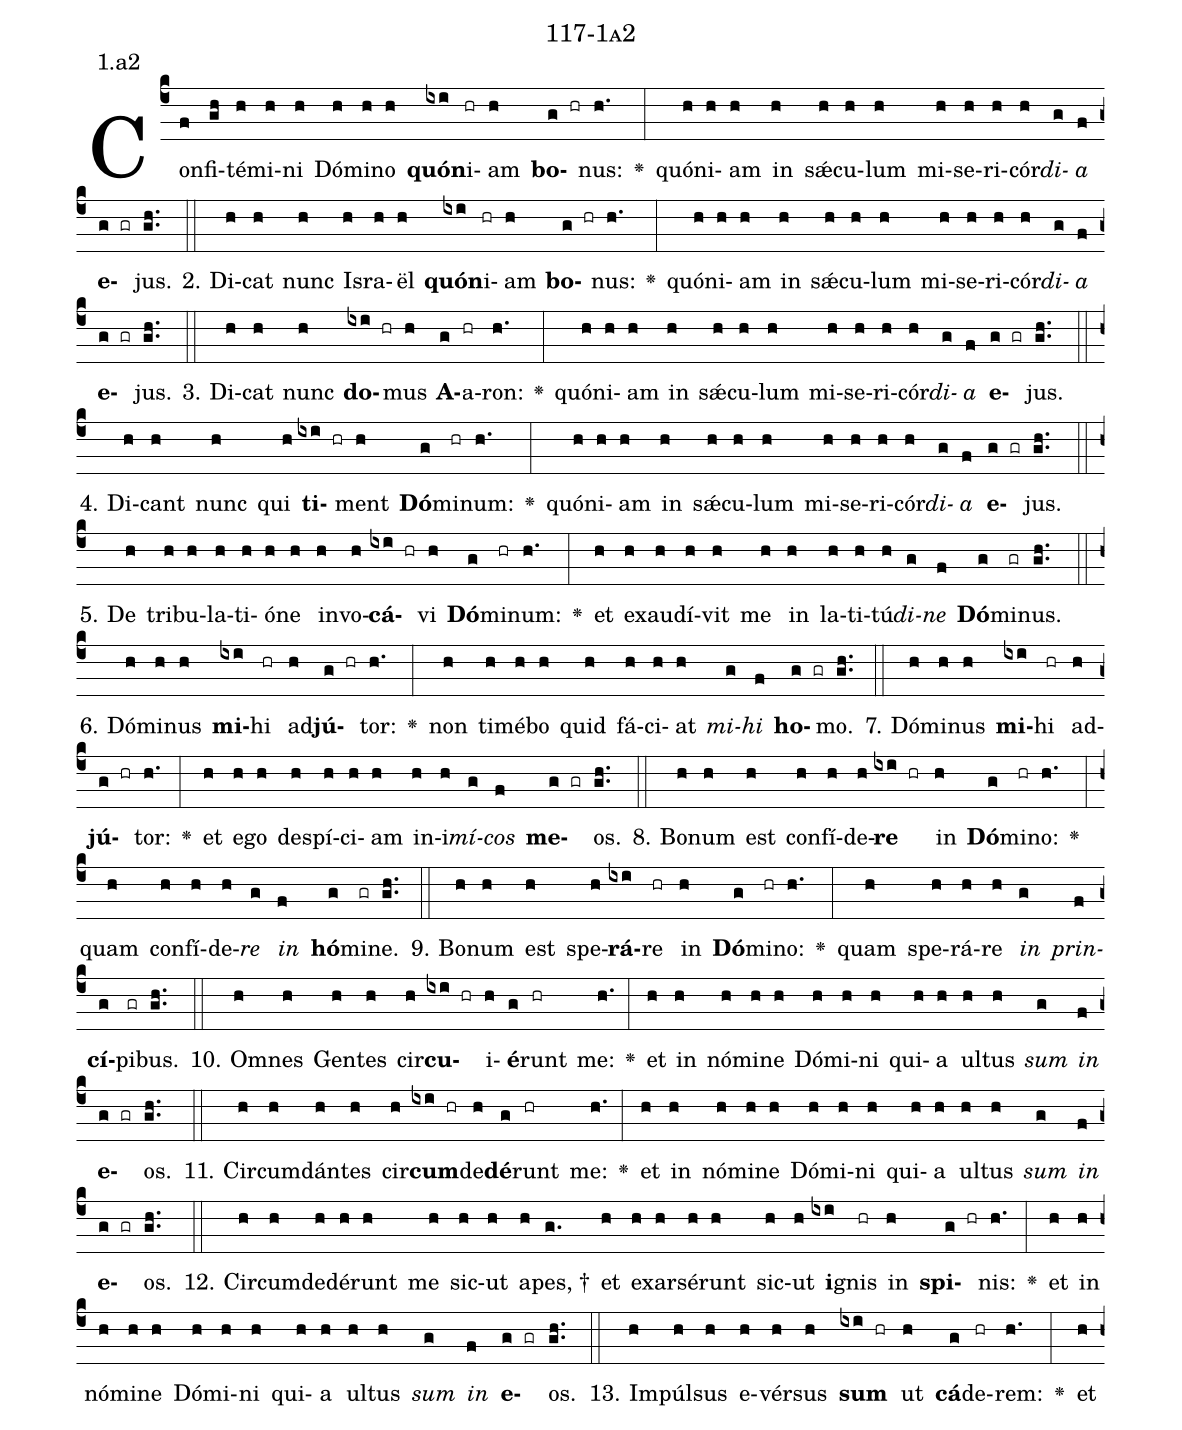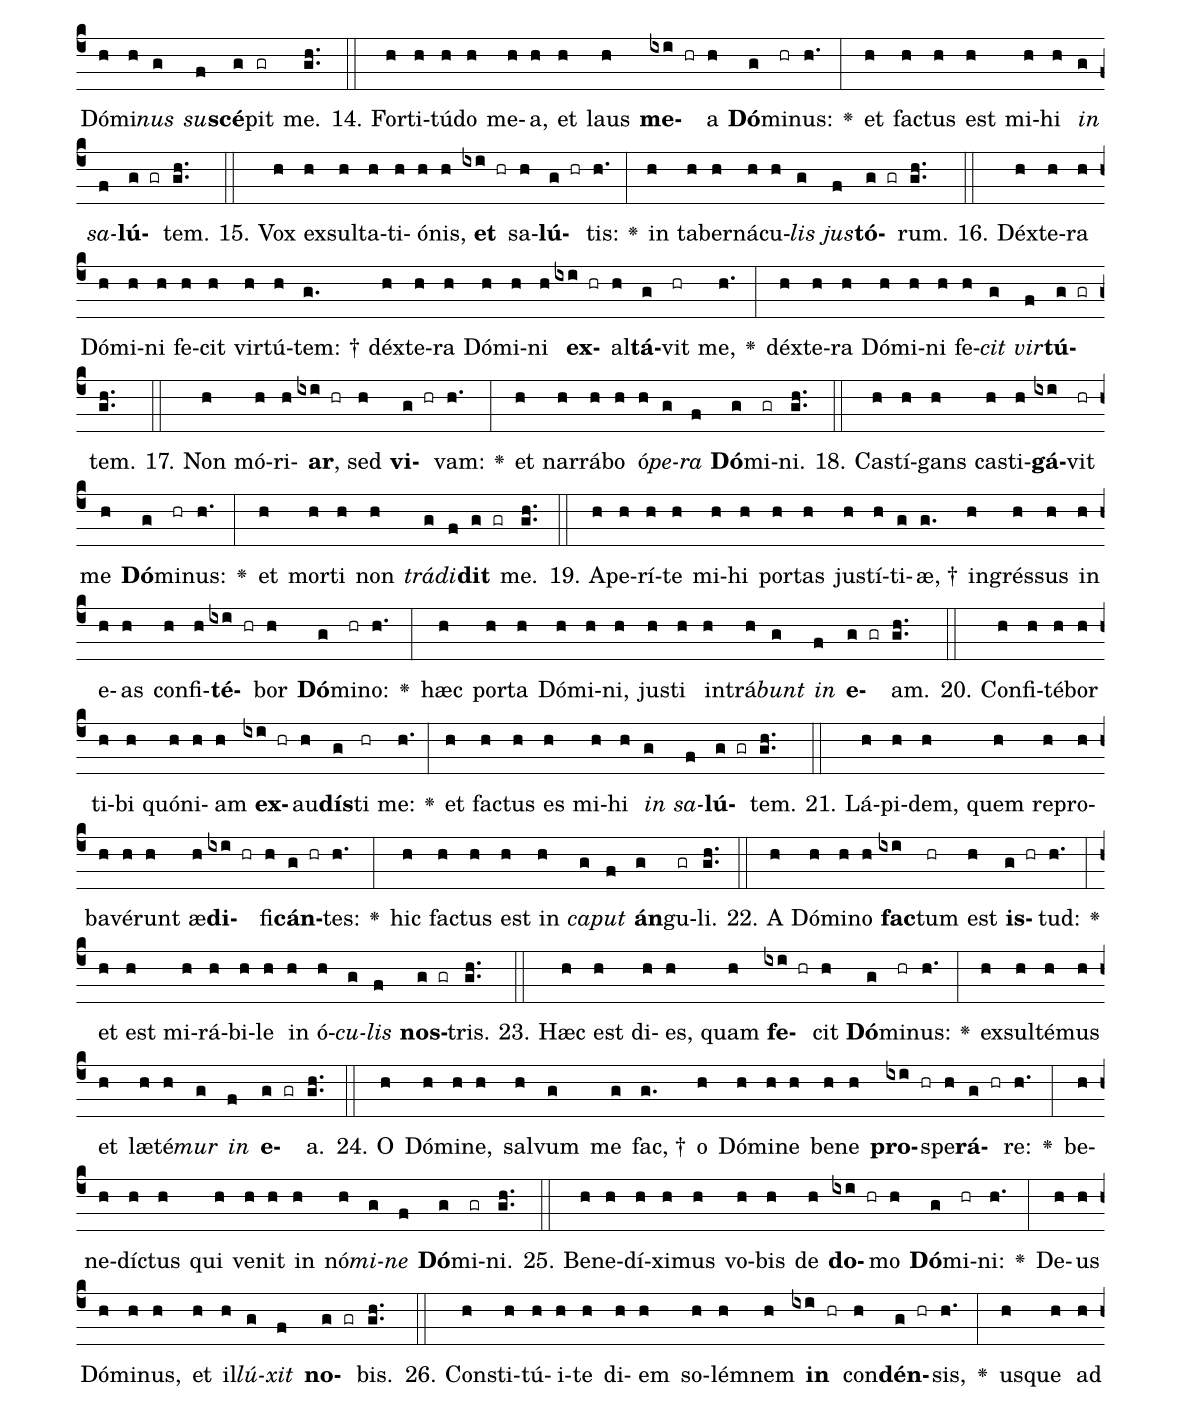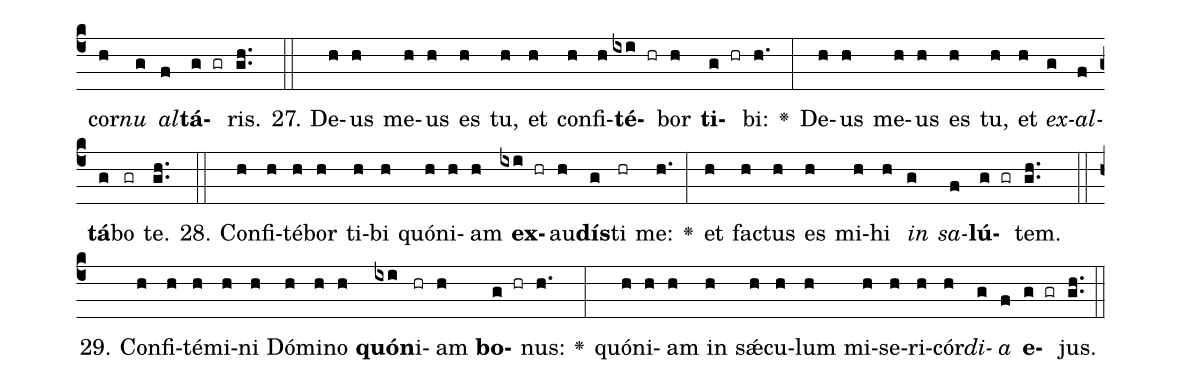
name: 117-1a2;
annotation: 1.a2;
%%
(c4)Con(f)fi(gh)té(h)mi(h)ni(h) Dó(h)mi(h)no(h) <b>quón</b>(ixi)i(hr)am(h) <b>bo</b>(g hr)nus:(h.) <v>\greheightstar</v>(:) quón(h)i(h)am(h) in(h) sǽ(h)cu(h)lum(h) mi(h)se(h)ri(h)cór(h)<i>di</i>(g)<i>a</i>(f) <b>e</b>(g gr)jus.(gh..) (::)
2. Di(h)cat(h) nunc(h) Is(h)ra(h)ël(h) <b>quón</b>(ixi)i(hr)am(h) <b>bo</b>(g hr)nus:(h.) <v>\greheightstar</v>(:) quón(h)i(h)am(h) in(h) sǽ(h)cu(h)lum(h) mi(h)se(h)ri(h)cór(h)<i>di</i>(g)<i>a</i>(f) <b>e</b>(g gr)jus.(gh..) (::)
3. Di(h)cat(h) nunc(h) <b>do</b>(ixi hr)mus(h) <b>A</b>(g)a(hr)ron:(h.) <v>\greheightstar</v>(:) quón(h)i(h)am(h) in(h) sǽ(h)cu(h)lum(h) mi(h)se(h)ri(h)cór(h)<i>di</i>(g)<i>a</i>(f) <b>e</b>(g gr)jus.(gh..) (::)
4. Di(h)cant(h) nunc(h) qui(h) <b>ti</b>(ixi hr)ment(h) <b>Dó</b>(g)mi(hr)num:(h.) <v>\greheightstar</v>(:) quón(h)i(h)am(h) in(h) sǽ(h)cu(h)lum(h) mi(h)se(h)ri(h)cór(h)<i>di</i>(g)<i>a</i>(f) <b>e</b>(g gr)jus.(gh..) (::)
5. De(h) tri(h)bu(h)la(h)ti(h)ó(h)ne(h) in(h)vo(h)<b>cá</b>(ixi hr)vi(h) <b>Dó</b>(g)mi(hr)num:(h.) <v>\greheightstar</v>(:) et(h) ex(h)au(h)dí(h)vit(h) me(h) in(h) la(h)ti(h)tú(h)<i>di</i>(g)<i>ne</i>(f) <b>Dó</b>(g)mi(gr)nus.(gh..) (::)
6. Dó(h)mi(h)nus(h) <b>mi</b>(ixi)hi(hr) ad(h)<b>jú</b>(g hr)tor:(h.) <v>\greheightstar</v>(:) non(h) ti(h)mé(h)bo(h) quid(h) fá(h)ci(h)at(h) <i>mi</i>(g)<i>hi</i>(f) <b>ho</b>(g gr)mo.(gh..) (::)
7. Dó(h)mi(h)nus(h) <b>mi</b>(ixi)hi(hr) ad(h)<b>jú</b>(g hr)tor:(h.) <v>\greheightstar</v>(:) et(h) e(h)go(h) de(h)spí(h)ci(h)am(h) in(h)i(h)<i>mí</i>(g)<i>cos</i>(f) <b>me</b>(g gr)os.(gh..) (::)
8. Bo(h)num(h) est(h) con(h)fí(h)de(h)<b>re</b>(ixi hr) in(h) <b>Dó</b>(g)mi(hr)no:(h.) <v>\greheightstar</v>(:) quam(h) con(h)fí(h)de(h)<i>re</i>(g) <i>in</i>(f) <b>hó</b>(g)mi(gr)ne.(gh..) (::)
9. Bo(h)num(h) est(h) spe(h)<b>rá</b>(ixi)re(hr) in(h) <b>Dó</b>(g)mi(hr)no:(h.) <v>\greheightstar</v>(:) quam(h) spe(h)rá(h)re(h) <i>in</i>(g) <i>prin</i>(f)<b>cí</b>(g)pi(gr)bus.(gh..) (::)
10. Om(h)nes(h) Gen(h)tes(h) cir(h)<b>cu</b>(ixi hr)i(h)<b>é</b>(g)runt(hr) me:(h.) <v>\greheightstar</v>(:) et(h) in(h) nó(h)mi(h)ne(h) Dó(h)mi(h)ni(h) qui(h)a(h) ul(h)tus(h) <i>sum</i>(g) <i>in</i>(f) <b>e</b>(g gr)os.(gh..) (::)
11. Cir(h)cum(h)dán(h)tes(h) cir(h)<b>cum</b>(ixi hr)de(h)<b>dé</b>(g)runt(hr) me:(h.) <v>\greheightstar</v>(:) et(h) in(h) nó(h)mi(h)ne(h) Dó(h)mi(h)ni(h) qui(h)a(h) ul(h)tus(h) <i>sum</i>(g) <i>in</i>(f) <b>e</b>(g gr)os.(gh..) (::)
12. Cir(h)cum(h)de(h)dé(h)runt(h) me(h) sic(h)ut(h) a(h)pes, †(g.) et(h) ex(h)ar(h)sé(h)runt(h) sic(h)ut(h) <b>i</b>(ixi)gnis(hr) in(h) <b>spi</b>(g hr)nis:(h.) <v>\greheightstar</v>(:) et(h) in(h) nó(h)mi(h)ne(h) Dó(h)mi(h)ni(h) qui(h)a(h) ul(h)tus(h) <i>sum</i>(g) <i>in</i>(f) <b>e</b>(g gr)os.(gh..) (::)
13. Im(h)púl(h)sus(h) e(h)vér(h)sus(h) <b>sum</b>(ixi hr) ut(h) <b>cá</b>(g)de(hr)rem:(h.) <v>\greheightstar</v>(:) et(h) Dó(h)mi(h)<i>nus</i>(g) <i>su</i>(f)<b>scé</b>(g)pit(gr) me.(gh..) (::)
14. For(h)ti(h)tú(h)do(h) me(h)a,(h) et(h) laus(h) <b>me</b>(ixi hr)a(h) <b>Dó</b>(g)mi(hr)nus:(h.) <v>\greheightstar</v>(:) et(h) fac(h)tus(h) est(h) mi(h)hi(h) <i>in</i>(g) <i>sa</i>(f)<b>lú</b>(g gr)tem.(gh..) (::)
15. Vox(h) ex(h)sul(h)ta(h)ti(h)ó(h)nis,(h) <b>et</b>(ixi hr) sa(h)<b>lú</b>(g hr)tis:(h.) <v>\greheightstar</v>(:) in(h) ta(h)ber(h)ná(h)cu(h)<i>lis</i>(g) <i>jus</i>(f)<b>tó</b>(g gr)rum.(gh..) (::)
16. Déx(h)te(h)ra(h) Dó(h)mi(h)ni(h) fe(h)cit(h) vir(h)tú(h)tem: †(g.) déx(h)te(h)ra(h) Dó(h)mi(h)ni(h) <b>ex</b>(ixi hr)al(h)<b>tá</b>(g)vit(hr) me,(h.) <v>\greheightstar</v>(:) déx(h)te(h)ra(h) Dó(h)mi(h)ni(h) fe(h)<i>cit</i>(g) <i>vir</i>(f)<b>tú</b>(g gr)tem.(gh..) (::)
17. Non(h) mó(h)ri(h)<b>ar</b>,(ixi hr) sed(h) <b>vi</b>(g hr)vam:(h.) <v>\greheightstar</v>(:) et(h) nar(h)rá(h)bo(h) ó(h)<i>pe</i>(g)<i>ra</i>(f) <b>Dó</b>(g)mi(gr)ni.(gh..) (::)
18. Cas(h)tí(h)gans(h) cas(h)ti(h)<b>gá</b>(ixi)vit(hr) me(h) <b>Dó</b>(g)mi(hr)nus:(h.) <v>\greheightstar</v>(:) et(h) mor(h)ti(h) non(h) <i>trá</i>(g)<i>di</i>(f)<b>dit</b>(g gr) me.(gh..) (::)
19. A(h)pe(h)rí(h)te(h) mi(h)hi(h) por(h)tas(h) jus(h)tí(h)ti(g)æ, †(g.) in(h)grés(h)sus(h) in(h) e(h)as(h) con(h)fi(h)<b>té</b>(ixi hr)bor(h) <b>Dó</b>(g)mi(hr)no:(h.) <v>\greheightstar</v>(:) hæc(h) por(h)ta(h) Dó(h)mi(h)ni,(h) jus(h)ti(h) in(h)trá(h)<i>bunt</i>(g) <i>in</i>(f) <b>e</b>(g gr)am.(gh..) (::)
20. Con(h)fi(h)té(h)bor(h) ti(h)bi(h) quón(h)i(h)am(h) <b>ex</b>(ixi hr)au(h)<b>dís</b>(g)ti(hr) me:(h.) <v>\greheightstar</v>(:) et(h) fac(h)tus(h) es(h) mi(h)hi(h) <i>in</i>(g) <i>sa</i>(f)<b>lú</b>(g gr)tem.(gh..) (::)
21. Lá(h)pi(h)dem,(h) quem(h) re(h)pro(h)ba(h)vé(h)runt(h) æ(h)<b>di</b>(ixi hr)fi(h)<b>cán</b>(g hr)tes:(h.) <v>\greheightstar</v>(:) hic(h) fac(h)tus(h) est(h) in(h) <i>ca</i>(g)<i>put</i>(f) <b>án</b>(g)gu(gr)li.(gh..) (::)
22. A(h) Dó(h)mi(h)no(h) <b>fac</b>(ixi)tum(hr) est(h) <b>is</b>(g hr)tud:(h.) <v>\greheightstar</v>(:) et(h) est(h) mi(h)rá(h)bi(h)le(h) in(h) ó(h)<i>cu</i>(g)<i>lis</i>(f) <b>nos</b>(g gr)tris.(gh..) (::)
23. Hæc(h) est(h) di(h)es,(h) quam(h) <b>fe</b>(ixi hr)cit(h) <b>Dó</b>(g)mi(hr)nus:(h.) <v>\greheightstar</v>(:) ex(h)sul(h)té(h)mus(h) et(h) læ(h)té(h)<i>mur</i>(g) <i>in</i>(f) <b>e</b>(g gr)a.(gh..) (::)
24. O(h) Dó(h)mi(h)ne,(h) sal(h)vum(g) me(g) fac, †(g.) o(h) Dó(h)mi(h)ne(h) be(h)ne(h) <b>pro</b>(ixi hr)spe(h)<b>rá</b>(g hr)re:(h.) <v>\greheightstar</v>(:) be(h)ne(h)díc(h)tus(h) qui(h) ve(h)nit(h) in(h) nó(h)<i>mi</i>(g)<i>ne</i>(f) <b>Dó</b>(g)mi(gr)ni.(gh..) (::)
25. Be(h)ne(h)dí(h)xi(h)mus(h) vo(h)bis(h) de(h) <b>do</b>(ixi hr)mo(h) <b>Dó</b>(g)mi(hr)ni:(h.) <v>\greheightstar</v>(:) De(h)us(h) Dó(h)mi(h)nus,(h) et(h) il(h)<i>lú</i>(g)<i>xit</i>(f) <b>no</b>(g gr)bis.(gh..) (::)
26. Con(h)sti(h)tú(h)i(h)te(h) di(h)em(h) so(h)lém(h)nem(h) <b>in</b>(ixi hr) con(h)<b>dén</b>(g hr)sis,(h.) <v>\greheightstar</v>(:) us(h)que(h) ad(h) cor(h)<i>nu</i>(g) <i>al</i>(f)<b>tá</b>(g gr)ris.(gh..) (::)
27. De(h)us(h) me(h)us(h) es(h) tu,(h) et(h) con(h)fi(h)<b>té</b>(ixi hr)bor(h) <b>ti</b>(g hr)bi:(h.) <v>\greheightstar</v>(:) De(h)us(h) me(h)us(h) es(h) tu,(h) et(h) <i>ex</i>(g)<i>al</i>(f)<b>tá</b>(g)bo(gr) te.(gh..) (::)
28. Con(h)fi(h)té(h)bor(h) ti(h)bi(h) quón(h)i(h)am(h) <b>ex</b>(ixi hr)au(h)<b>dís</b>(g)ti(hr) me:(h.) <v>\greheightstar</v>(:) et(h) fac(h)tus(h) es(h) mi(h)hi(h) <i>in</i>(g) <i>sa</i>(f)<b>lú</b>(g gr)tem.(gh..) (::)
29. Con(h)fi(h)té(h)mi(h)ni(h) Dó(h)mi(h)no(h) <b>quón</b>(ixi)i(hr)am(h) <b>bo</b>(g hr)nus:(h.) <v>\greheightstar</v>(:) quón(h)i(h)am(h) in(h) sǽ(h)cu(h)lum(h) mi(h)se(h)ri(h)cór(h)<i>di</i>(g)<i>a</i>(f) <b>e</b>(g gr)jus.(gh..) (::)
